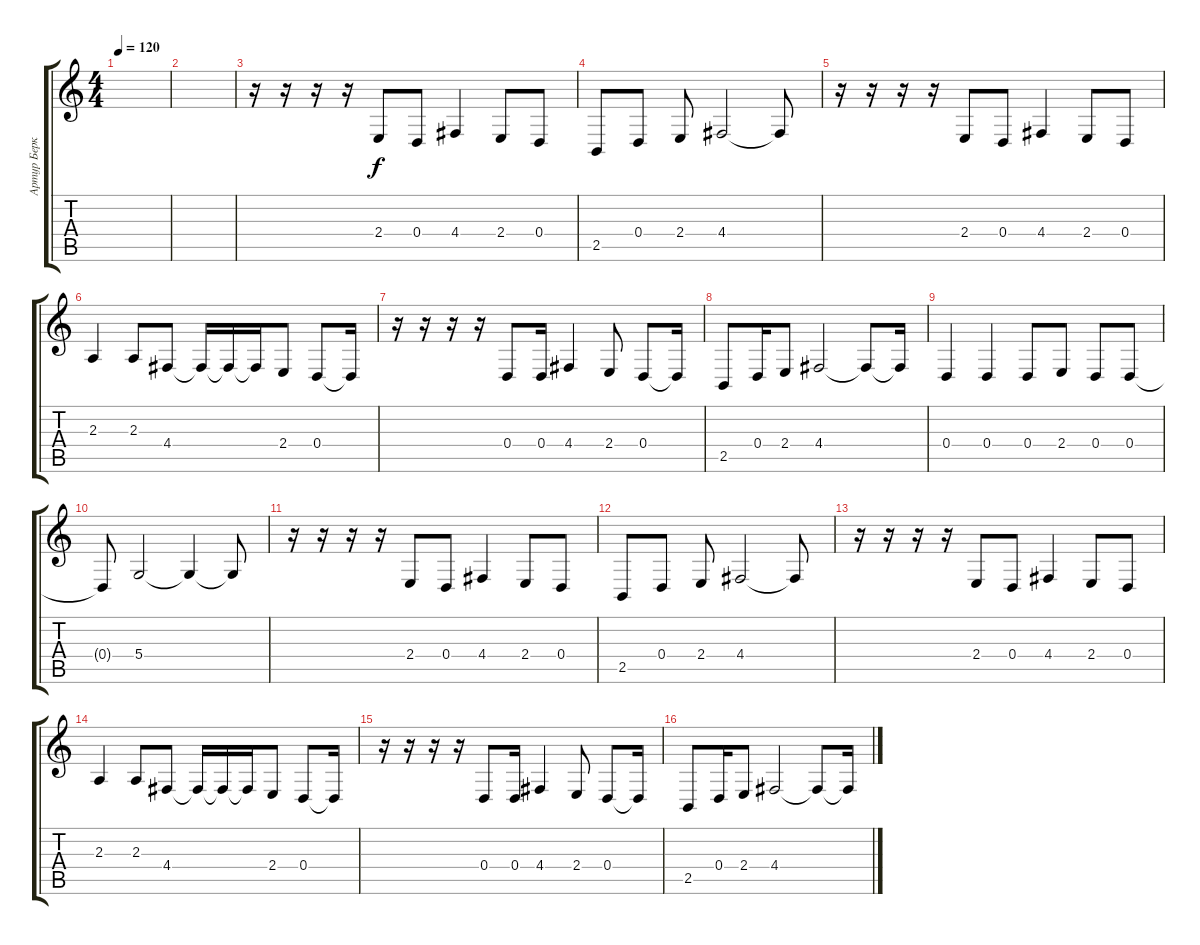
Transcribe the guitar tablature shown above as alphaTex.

\track ("Артур Беркут" "Артур Берк") {instrument koto}
\staff {score tabs}
\tuning (E4 B3 G3 D3 A2 E2) {hide}
\ts (4 4)
\tempo 120
\clef g2
\ks c
|
|
r.16 r.16 r.16 r.16 2.4.8 0.4.8 4.4.4 2.4.8 0.4.8 |
2.5.8 0.4.8 2.4.8 4.4.2 4.4{t}.8 |
r.16 r.16 r.16 r.16 2.4.8 0.4.8 4.4.4 2.4.8 0.4.8 |
2.3.4 2.3.8 4.4.8 4.4{t}.16 4.4{t}.16 4.4{t}.16 2.4.8 0.4.8 0.4{t}.16 |
r.16 r.16 r.16 r.16 0.4.8 0.4.16 4.4.4 2.4.8 0.4.8 0.4{t}.16 |
2.5.8 0.4.16 2.4.8 4.4.2 4.4{t}.8 4.4{t}.16 |
0.4.4 0.4.4 0.4.8 2.4.8 0.4.8 0.4.8 |
0.4{t}.8 5.4.2 5.4{t}.4 5.4{t}.8 |
r.16 r.16 r.16 r.16 2.4.8 0.4.8 4.4.4 2.4.8 0.4.8 |
2.5.8 0.4.8 2.4.8 4.4.2 4.4{t}.8 |
r.16 r.16 r.16 r.16 2.4.8 0.4.8 4.4.4 2.4.8 0.4.8 |
2.3.4 2.3.8 4.4.8 4.4{t}.16 4.4{t}.16 4.4{t}.16 2.4.8 0.4.8 0.4{t}.16 |
r.16 r.16 r.16 r.16 0.4.8 0.4.16 4.4.4 2.4.8 0.4.8 0.4{t}.16 |
2.5.8 0.4.16 2.4.8 4.4.2 4.4{t}.8 4.4{t}.16
